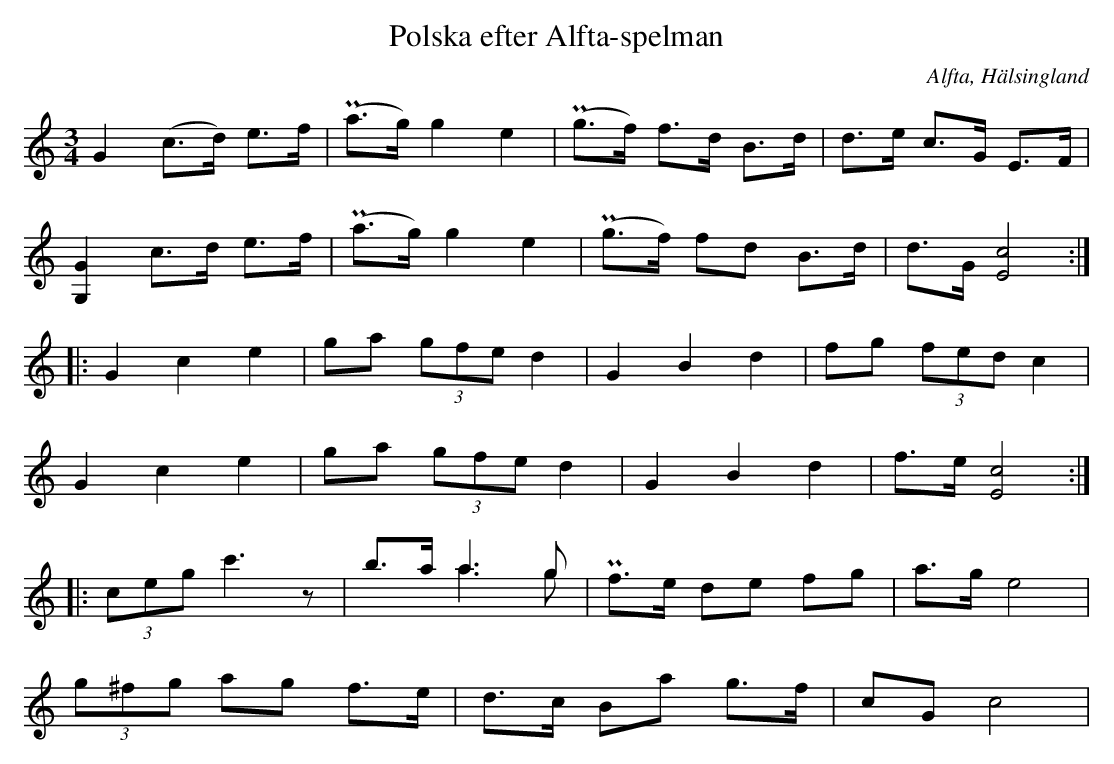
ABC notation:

X:1
T: Polska efter Alfta-spelman
O: Alfta, Hälsingland
M: 3/4
L: 1/8
K: C
G2    (c>d) e>f | P(a>g) g2 e2 | P(g>f) f>d B>d | d>e c>G E>F |
[GG,]2 c>d  e>f | P(a>g) g2 e2 | P(g>f) fd B>d | d>G [E4c4] ::
G2 c2 e2 | ga (3gfe d2 | G2 B2 d2 | fg (3fed c2 |
G2 c2 e2 | ga (3gfe d2 | G2 B2 d2 | f>e [E4c4] ::
(3ceg c'3z | b>a a2>g2 & x2 a2>g2 | Pf>e de fg | a>g e4 |
(3g^fg ag f>e | d>c Ba g>f | cG c4 |
